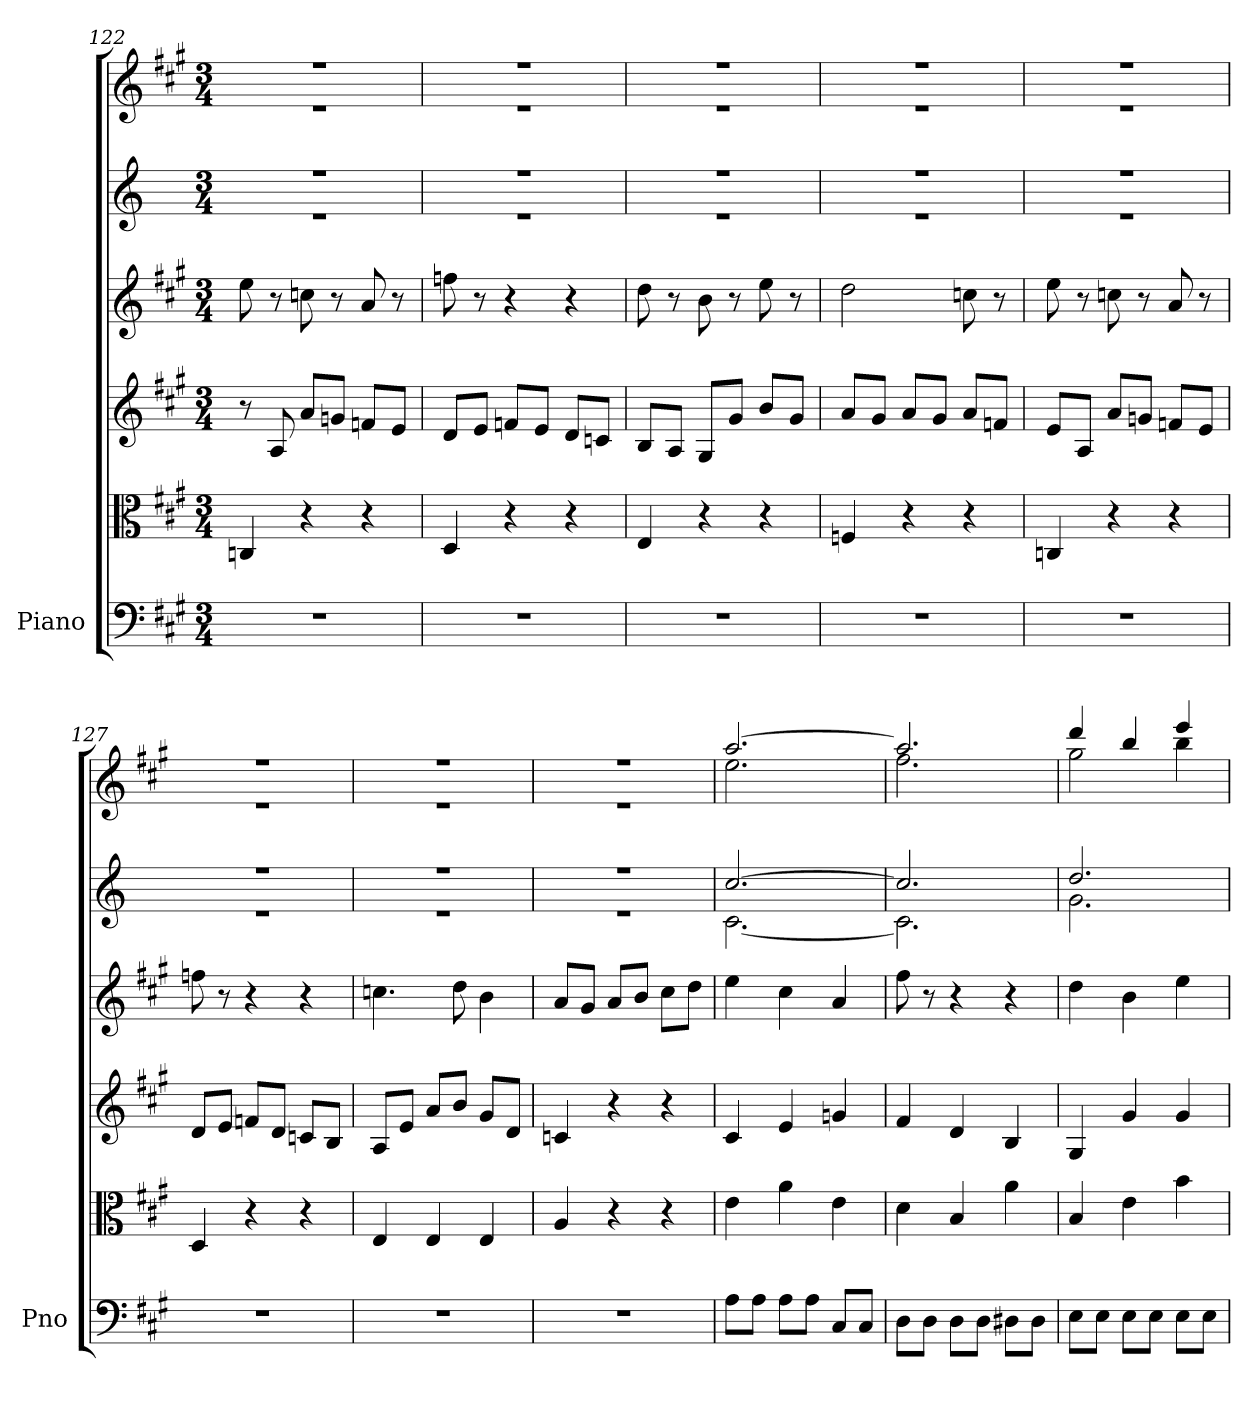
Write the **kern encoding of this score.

**kern	**kern	**kern	**kern	**kern	**kern
*part1	*part1	*part1	*part1	*part1	*part1
*staff6	*staff5	*staff4	*staff3	*staff2	*staff1
*I"Piano	*	*	*	*	*
*I'Pno	*	*	*	*	*
*clefF4	*clefC3	*	*	*	*
*k[f#c#g#]	*k[f#c#g#]	*k[f#c#g#]	*k[f#c#g#]	*k[]	*k[f#c#g#]
*A:	*A:	*A:	*A:	*C:	*A:
*M3/4	*M3/4	*M3/4	*M3/4	*M3/4	*M3/4
=122	=122	=122	=122	=122	=122
*	*	*	*	*^	*^
2.r	4Cn/	8r	8ee\	2.r	2.r	2.r	2.r
.	.	8A/	8r	.	.	.	.
.	4r	8a/L	8ccn\	.	.	.	.
.	.	8gn/J	8r	.	.	.	.
.	4r	8fn/L	8a/	.	.	.	.
.	.	8e/J	8r	.	.	.	.
=123	=123	=123	=123	=123	=123	=123	=123
2.r	4D/	8d/L	8ffn\	2.r	2.r	2.r	2.r
.	.	8e/J	8r	.	.	.	.
.	4r	8fn/L	4r	.	.	.	.
.	.	8e/J	.	.	.	.	.
.	4r	8d/L	4r	.	.	.	.
.	.	8cn/J	.	.	.	.	.
=124	=124	=124	=124	=124	=124	=124	=124
2.r	4E/	8B/L	8dd\	2.r	2.r	2.r	2.r
.	.	8A/J	8r	.	.	.	.
.	4r	8G#/L	8b\	.	.	.	.
.	.	8g#/J	8r	.	.	.	.
.	4r	8b/L	8ee\	.	.	.	.
.	.	8g#/J	8r	.	.	.	.
=125	=125	=125	=125	=125	=125	=125	=125
2.r	4Fn/	8a/L	2dd\	2.r	2.r	2.r	2.r
.	.	8g#/J	.	.	.	.	.
.	4r	8a/L	.	.	.	.	.
.	.	8g#/J	.	.	.	.	.
.	4r	8a/L	8ccn\	.	.	.	.
.	.	8fn/J	8r	.	.	.	.
!!LO:PB:g=z	!!
=126	=126	=126	=126	=126	=126	=126	=126
2.r	4Cn/	8e/L	8ee\	2.r	2.r	2.r	2.r
.	.	8A/J	8r	.	.	.	.
.	4r	8a/L	8ccn\	.	.	.	.
.	.	8gn/J	8r	.	.	.	.
.	4r	8fn/L	8a/	.	.	.	.
.	.	8e/J	8r	.	.	.	.
!!LO:PB:g=z	!!
=127	=127	=127	=127	=127	=127	=127	=127
2.r	4D/	8d/L	8ffn\	2.r	2.r	2.r	2.r
.	.	8e/J	8r	.	.	.	.
.	4r	8fn/L	4r	.	.	.	.
.	.	8d/J	.	.	.	.	.
.	4r	8cn/L	4r	.	.	.	.
.	.	8B/J	.	.	.	.	.
=128	=128	=128	=128	=128	=128	=128	=128
2.r	4E/	8A/L	4.ccn\	2.r	2.r	2.r	2.r
.	.	8e/J	.	.	.	.	.
.	4E/	8a/L	.	.	.	.	.
.	.	8b/J	8dd\	.	.	.	.
.	4E/	8g#/L	4b\	.	.	.	.
.	.	8d/J	.	.	.	.	.
=129	=129	=129	=129	=129	=129	=129	=129
2.r	4A/	4cn/	8a/L	2.r	2.r	2.r	2.r
.	.	.	8g#/J	.	.	.	.
.	4r	4r	8a/L	.	.	.	.
.	.	.	8b/J	.	.	.	.
.	4r	4r	8cc#\L	.	.	.	.
.	.	.	8dd\J	.	.	.	.
=130	=130	=130	=130	=130	=130	=130	=130
8A\L	4e\	4c#/	4ee\	[2.cc/	[2.c\	[2.aa/	2.ee\
8A\J	.	.	.	.	.	.	.
8A\L	4a\	4e/	4cc#\	.	.	.	.
8A\J	.	.	.	.	.	.	.
8C#/L	4e\	4gn/	4a/	.	.	.	.
8C#/J	.	.	.	.	.	.	.
=131	=131	=131	=131	=131	=131	=131	=131
8D\L	4d\	4f#/	8ff#\	2.cc/]	2.c\]	2.aa/]	2.ff#\
8D\J	.	.	8r	.	.	.	.
8D\L	4B/	4d/	4r	.	.	.	.
8D\J	.	.	.	.	.	.	.
8D#X\L	4a\	4B/	4r	.	.	.	.
8D#\J	.	.	.	.	.	.	.
!!LO:PB:g=z	!!
=132	=132	=132	=132	=132	=132	=132	=132
8E\L	4B/	4G#/	4dd\	2.dd/	2.g\	4ddd/	2gg#\
8E\J	.	.	.	.	.	.	.
8E\L	4e\	4g#/	4b\	.	.	4bb/	.
8E\J	.	.	.	.	.	.	.
8E\L	4b\	4g#/	4ee\	.	.	4eee/	4bb\
8E\J	.	.	.	.	.	.	.
*	*	*	*	*v	*v	*	*
*	*	*	*	*	*v	*v
=	=	=	=	=	=
*-	*-	*-	*-	*-	*-
